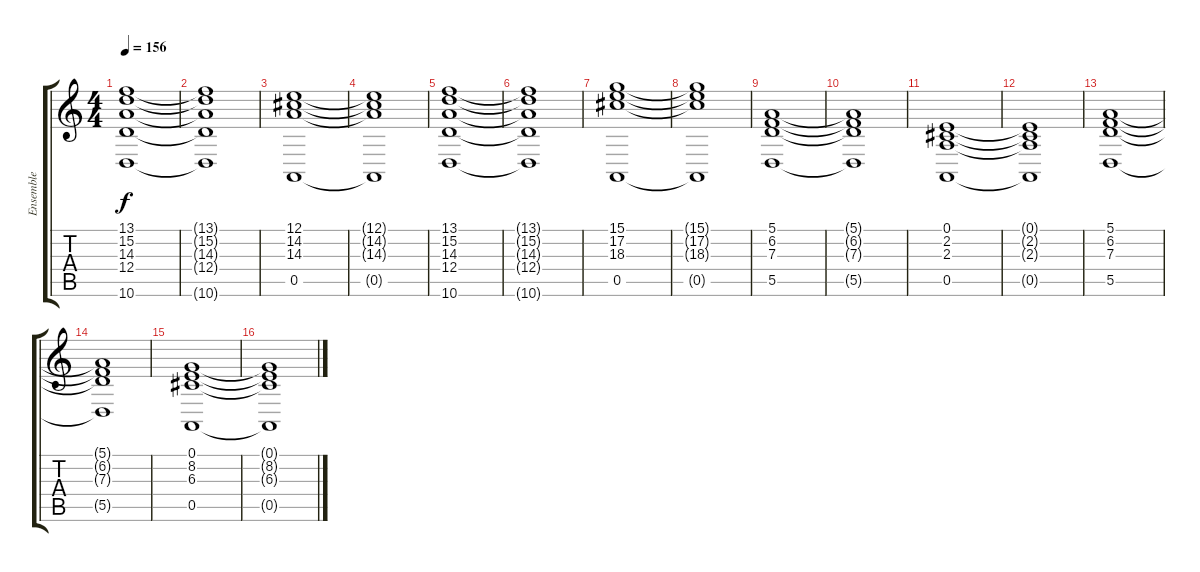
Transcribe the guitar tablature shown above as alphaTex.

\track ("Ensemble" "Ensemble") {instrument stringensemble1}
\staff {score tabs}
\tuning (E4 B3 G3 D3 A2 E2) {hide}
\ts (4 4)
\section ("" "")
\tempo 156
\clef g2
\ks c
(13.1 15.2 14.3 12.4 10.6).1{dy f volume 7 instrument stringensemble1} |
(13.1{t} 15.2{t} 14.3{t} 12.4{t} 10.6{t}).1 |
(12.1 14.2 14.3 0.5).1 |
(12.1{t} 14.2{t} 14.3{t} 0.5{t}).1 |
(13.1 15.2 14.3 12.4 10.6).1 |
(13.1{t} 15.2{t} 14.3{t} 12.4{t} 10.6{t}).1 |
(15.1 17.2 18.3 0.5).1 |
(15.1{t} 17.2{t} 18.3{t} 0.5{t}).1 |
(5.1 6.2 7.3 5.5).1 |
(5.1{t} 6.2{t} 7.3{t} 5.5{t}).1 |
(0.1 2.2 2.3 0.5).1 |
(0.1{t} 2.2{t} 2.3{t} 0.5{t}).1 |
(5.1 6.2 7.3 5.5).1 |
(5.1{t} 6.2{t} 7.3{t} 5.5{t}).1 |
(0.1 8.2 6.3 0.5).1 |
(0.1{t} 8.2{t} 6.3{t} 0.5{t}).1
